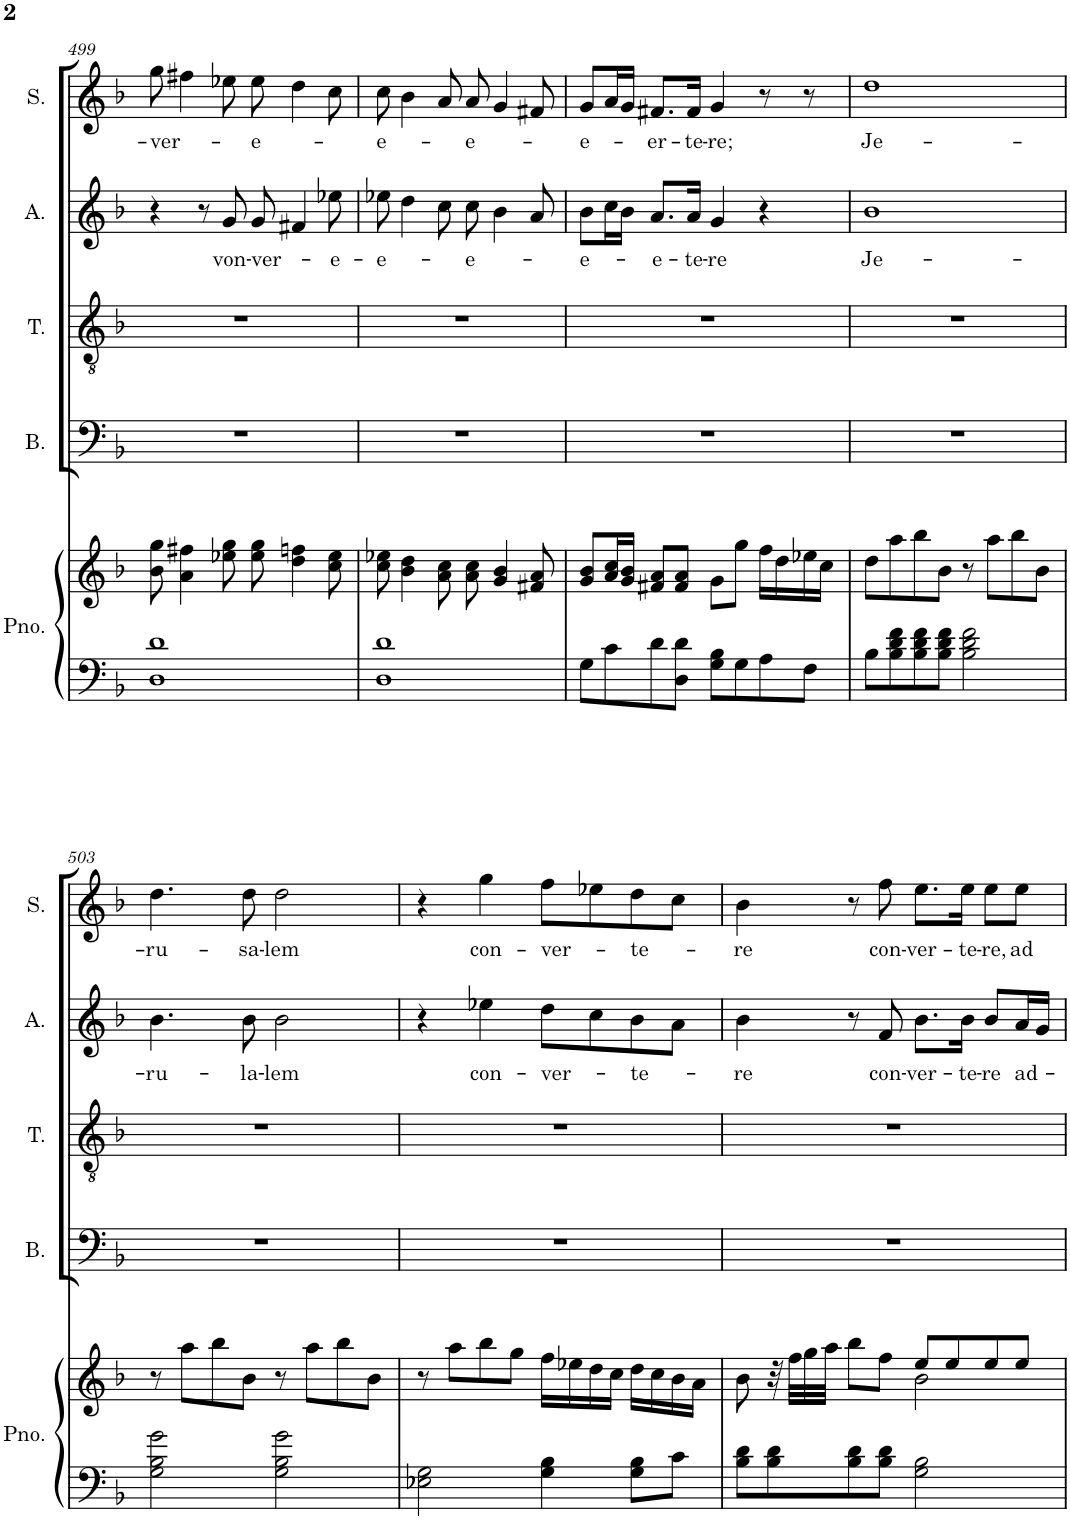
**kern	**kern	**kern	**kern	**kern	**text	**kern	**text
*part5	*part5	*part4	*part3	*part2	*part2	*part1	*part1
*staff6	*staff5	*staff4	*staff3	*staff2	*staff2	*staff1	*staff1
*I"Piano	*	*I"Bass	*I"Tenor	*I"Alto	*	*I"Soprano	*
*I'Pno.	*	*I'B.	*I'T.	*I'A.	*	*I'S.	*
!!LO:PB:g=z
*clefF4	*clefG2	*clefF4	*clefGv2	*clefG2	*	*clefG2	*
*	*	*	*	*Trd1c2	*	*	*
*k[b-]	*k[b-]	*k[b-]	*k[b-]	*k[b-]	*	*k[b-]	*
*M4/4	*M4/4	*M4/4	*M4/4	*M4/4	*	*M4/4	*
*met(c)	*met(c)	*met(c)	*met(c)	*met(c)	*	*met(c)	*
=499	=499	=499	=499	=499	=499	=499	=499
!	!	!	!	!	!	!	!LO:LY:b
1D 1d	8b-\ 8gg\	1r	1r	4r	.	8gg\	-ver-
.	4a\ 4ff#X\	.	.	.	.	4ff#X\	.
.	.	.	.	8r	.	.	.
!	!	!	!	!	!LO:LY:b	!	!
.	8ee-X\ 8gg\	.	.	8g/	von-	8ee-X\	.
!	!	!	!	!	!LO:LY:b	!	!LO:LY:b
.	8ee-\ 8gg\	.	.	8g/	-ver-	8ee-\	-e-
.	4dd\ 4ffn\	.	.	4f#X/	.	4dd\	.
!	!	!	!	!	!LO:LY:b	!	!
.	8cc\ 8ee-\	.	.	8ee-X\	-e-	8cc\	.
=500	=500	=500	=500	=500	=500	=500	=500
!	!	!	!	!	!LO:LY:b	!	!LO:LY:b
1D 1d	8cc\ 8ee-X\	1r	1r	8ee-X\	-e-	8cc\	-e-
.	4b-\ 4dd\	.	.	4dd\	.	4b-\	.
.	8a\ 8cc\	.	.	8cc\	.	8a/	.
!	!	!	!	!	!LO:LY:b	!	!LO:LY:b
.	8a\ 8cc\	.	.	8cc\	-e-	8a/	-e-
.	4g/ 4b-/	.	.	4b-\	.	4g/	.
.	8f#X/ 8a/	.	.	8a/	.	8f#X/	.
=501	=501	=501	=501	=501	=501	=501	=501
!	!	!	!	!	!LO:LY:b	!	!LO:LY:b
8G\L	8g/ 8b-/L	1r	1r	8b-\L	-e-	8g/L	-e-
8c\	16a/ 16cc/L	.	.	16cc\L	.	16a/L	.
.	16g/ 16b-/JJ	.	.	16b-\JJ	.	16g/JJ	.
!	!	!	!	!	!LO:LY:b	!	!LO:LY:b
8d\	8f#X/ 8a/L	.	.	8.a/L	-e-	8.f#X/L	-er-
8D\ 8d\J	8f#/ 8a/J	.	.	.	.	.	.
!	!	!	!	!	!LO:LY:b	!	!LO:LY:b
.	.	.	.	16a/Jk	-te-	16f#/Jk	-te-
!	!	!	!	!	!LO:LY:b	!	!LO:LY:b
8G\ 8B-\L	8g\L	.	.	4g/	-re	4g/	-re;
8G\	8gg\J	.	.	.	.	.	.
8A\	16ff\LL	.	.	4r	.	8r	.
.	16dd\	.	.	.	.	.	.
8F\J	16ee-X\	.	.	.	.	8r	.
.	16cc\JJ	.	.	.	.	.	.
=502	=502	=502	=502	=502	=502	=502	=502
!	!	!	!	!	!LO:LY:b	!	!LO:LY:b
8B-\L	8dd\L	1r	1r	1b-	Je-	1dd	Je-
8B-\ 8d\ 8f\	8aa\	.	.	.	.	.	.
8B-\ 8d\ 8f\	8bb-\	.	.	.	.	.	.
8B-\ 8d\ 8f\J	8b-\J	.	.	.	.	.	.
2B-\ 2d\ 2f\	8r	.	.	.	.	.	.
.	8aa\L	.	.	.	.	.	.
.	8bb-\	.	.	.	.	.	.
.	8b-\J	.	.	.	.	.	.
!!LO:LB:g=z
=503	=503	=503	=503	=503	=503	=503	=503
!	!	!	!	!	!LO:LY:b	!	!LO:LY:b
2G\ 2B-\ 2g\	8r	1r	1r	4.b-\	-ru-	4.dd\	-ru-
.	8aa\L	.	.	.	.	.	.
.	8bb-\	.	.	.	.	.	.
!	!	!	!	!	!LO:LY:b	!	!LO:LY:b
.	8b-\J	.	.	8b-\	-la-	8dd\	-sa-
!	!	!	!	!	!LO:LY:b	!	!LO:LY:b
2G\ 2B-\ 2g\	8r	.	.	2b-\	-lem	2dd\	-lem
.	8aa\L	.	.	.	.	.	.
.	8bb-\	.	.	.	.	.	.
.	8b-\J	.	.	.	.	.	.
=504	=504	=504	=504	=504	=504	=504	=504
2E-X\ 2G\	8r	1r	1r	4r	.	4r	.
.	8aa\L	.	.	.	.	.	.
!	!	!	!	!	!LO:LY:b	!	!LO:LY:b
.	8bb-\	.	.	4ee-X\	con-	4gg\	con-
.	8gg\J	.	.	.	.	.	.
!	!	!	!	!	!LO:LY:b	!	!LO:LY:b
4G\ 4B-\	16ff\LL	.	.	8dd\L	-ver-	8ff\L	-ver-
.	16ee-X\	.	.	.	.	.	.
.	16dd\	.	.	8cc\	.	8ee-X\	.
.	16cc\JJ	.	.	.	.	.	.
!	!	!	!	!	!LO:LY:b	!	!LO:LY:b
8G\ 8B-\L	16dd\LL	.	.	8b-\	-te-	8dd\	-te-
.	16cc\	.	.	.	.	.	.
8c\J	16b-\	.	.	8a\J	.	8cc\J	.
.	16a\JJ	.	.	.	.	.	.
=505	=505	=505	=505	=505	=505	=505	=505
*	*^	*	*	*	*	*	*
!	!	!	!	!	!	!LO:LY:b	!	!LO:LY:b
8B-\ 8d\L	8b-\	2ryy	1r	1r	4b-\	-re	4b-\	-re
8B-\ 8d\	32r	.	.	.	.	.	.	.
.	32ff\LLL	.	.	.	.	.	.	.
.	32gg\	.	.	.	.	.	.	.
.	32aa\JJJ	.	.	.	.	.	.	.
8B-\ 8d\	8bb-\L	.	.	.	8r	.	8r	.
!	!	!	!	!	!	!LO:LY:b	!	!LO:LY:b
8B-\ 8d\J	8ff\J	.	.	.	8f/	con-	8ff\	con-
!	!	!	!	!	!	!LO:LY:b	!	!LO:LY:b
2G\ 2B-\	8ee/L	2b-\	.	.	8.b-\L	-ver-	8.ee\L	-ver-
.	8ee/	.	.	.	.	.	.	.
!	!	!	!	!	!	!LO:LY:b	!	!LO:LY:b
.	.	.	.	.	16b-\Jk	-te-	16ee\Jk	-te-
!	!	!	!	!	!	!LO:LY:b	!	!LO:LY:b
.	8ee/	.	.	.	8b-/L	-re	8ee\L	-re,
!	!	!	!	!	!	!LO:LY:b	!	!LO:LY:b
.	8ee/J	.	.	.	16a/L	ad-	8ee\J	ad
.	.	.	.	.	16g/JJ	.	.	.
*	*v	*v	*	*	*	*	*	*
=	=	=	=	=	=	=	=
*-	*-	*-	*-	*-	*-	*-	*-
